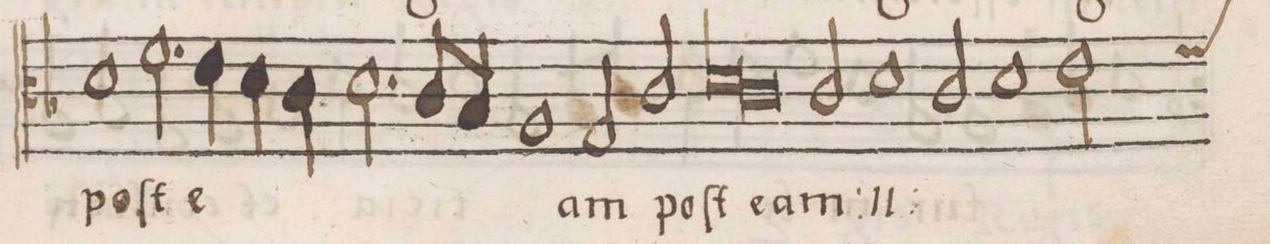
**kern	**text
*I"CANTVS	*
*clefC3	*
*k[b-]	*
*met(C|)	*
*M2/1	*
1d	poſt
2.f\	e-
=78-	=78-
4e\	.
4d\	.
4c\	.
2.d\	.
8c/L	.
8B-/J	.
=79-	=79-
1A	.
2G/	-am
2c/	poſt
=80-	=80-
*lig	*
1d	e-
1c	.
*Xlig	*
=81-	=81-
2c/	-am
*	*ij
1d	poſt
2c/	.
=82-	=82-
1d	e-
*custos:f	*
2e\	.
*-	*-
